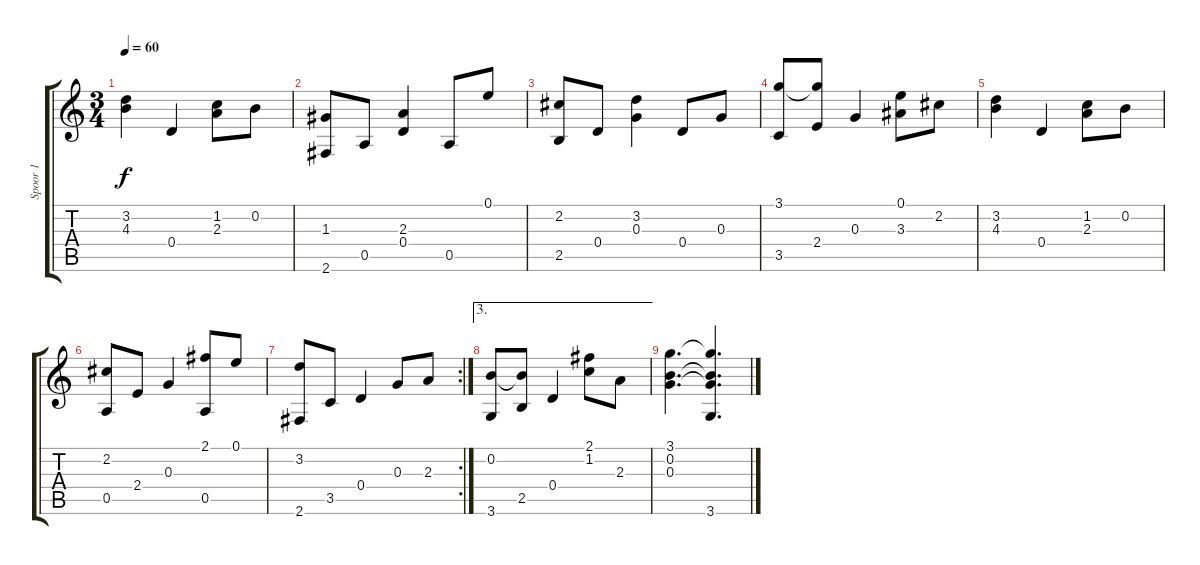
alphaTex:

\track ("Spoor 1" "Spoor 1") {instrument acousticguitarsteel}
\staff {score tabs}
\tuning (E4 B3 G3 D3 A2 E2) {hide}
\ts (3 4)
\tempo 60
\clef g2
\ks c
(3.2 4.3).4{dy f} 0.4.4 (1.2 2.3).8 0.2.8 |
(1.3 2.6).8 0.5.8 (2.3 0.4).4 0.5.8 0.1.8 |
(2.2 2.5).8 0.4.8 (3.2 0.3).4 0.4.8 0.3.8 |
(3.1 3.5).8 (3.1{t} 2.4).8 0.3.4 (0.1 3.3).8 2.2.8 |
(3.2 4.3).4 0.4.4 (1.2 2.3).8 0.2.8 |
(2.2 0.5).8 2.4.8 0.3.4 (2.1 0.5).8 0.1.8 |
\rc 2
(3.2 2.6).8 3.5.8 0.4.4 0.3.8 2.3.8 |
\ae 3
(0.2 3.6).8 (0.2{t} 2.5).8 0.4.4 (2.1 1.2).8 2.3.8 |
(3.1 0.2 0.3).4{d} (3.1{t} 0.2{t} 0.3{t} 3.6).4{d}
